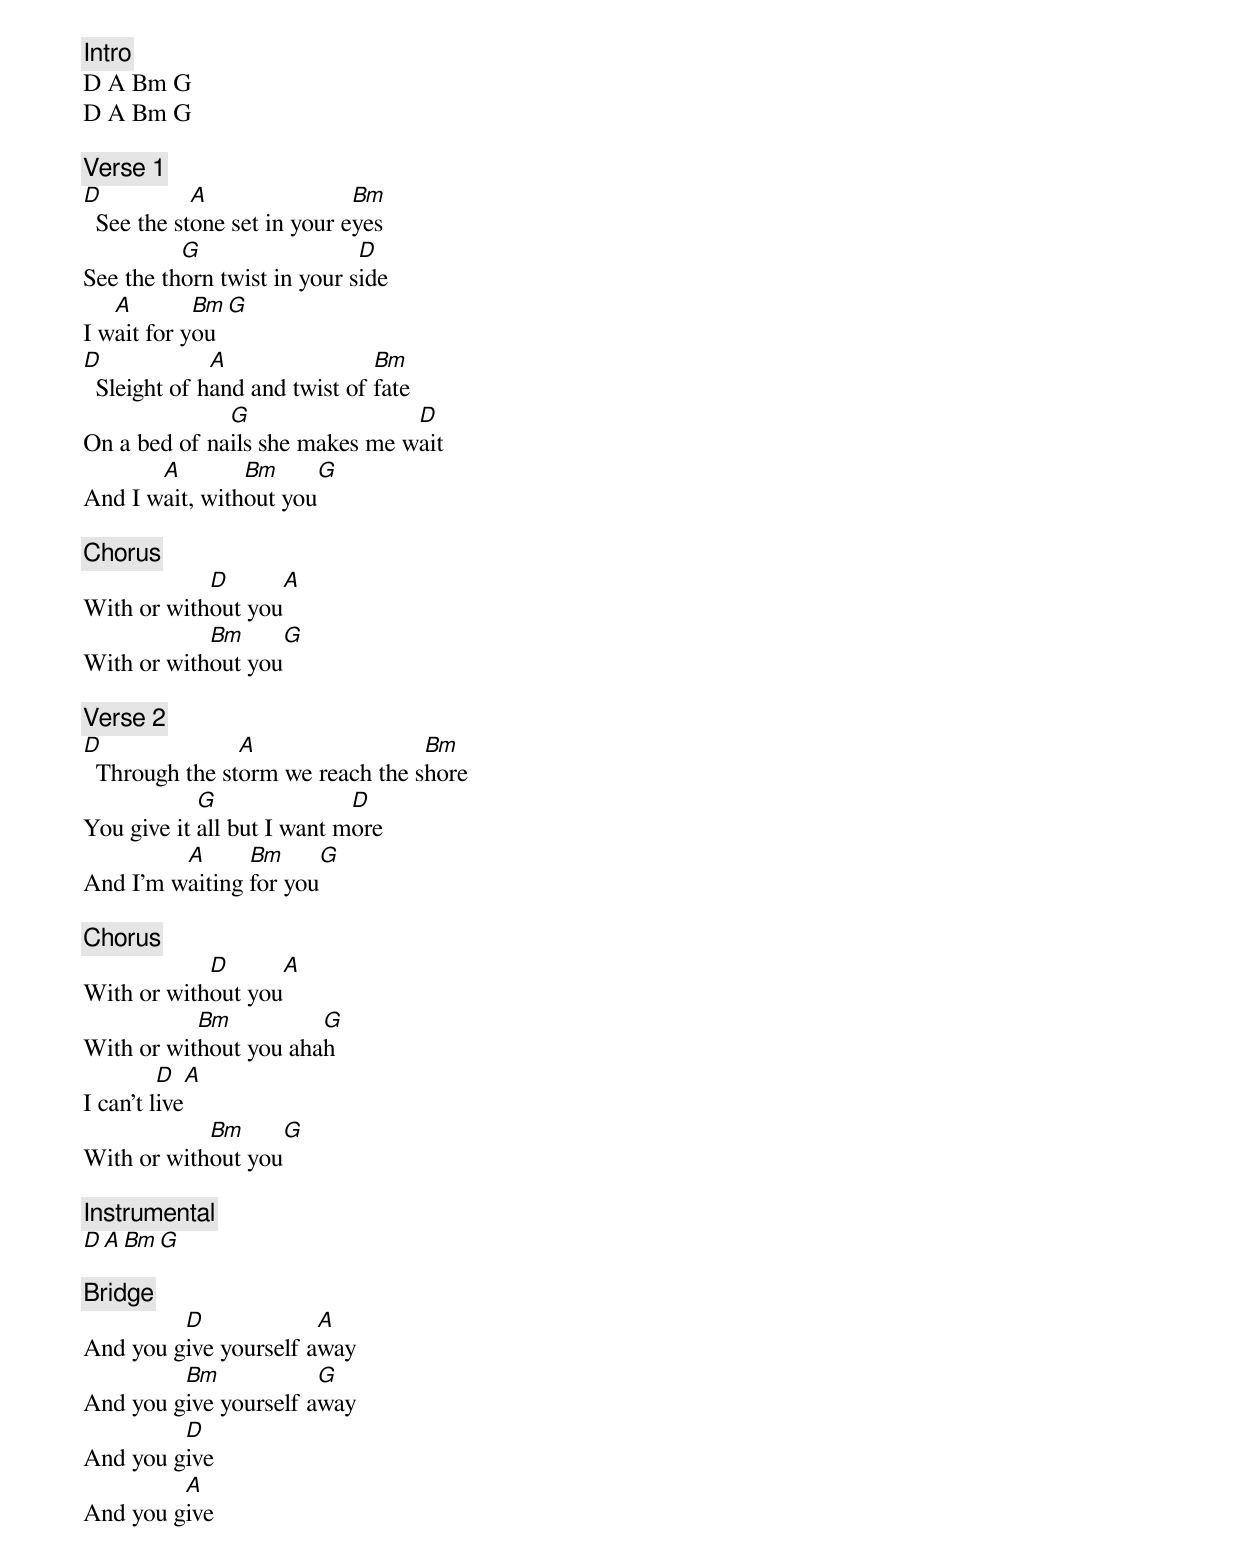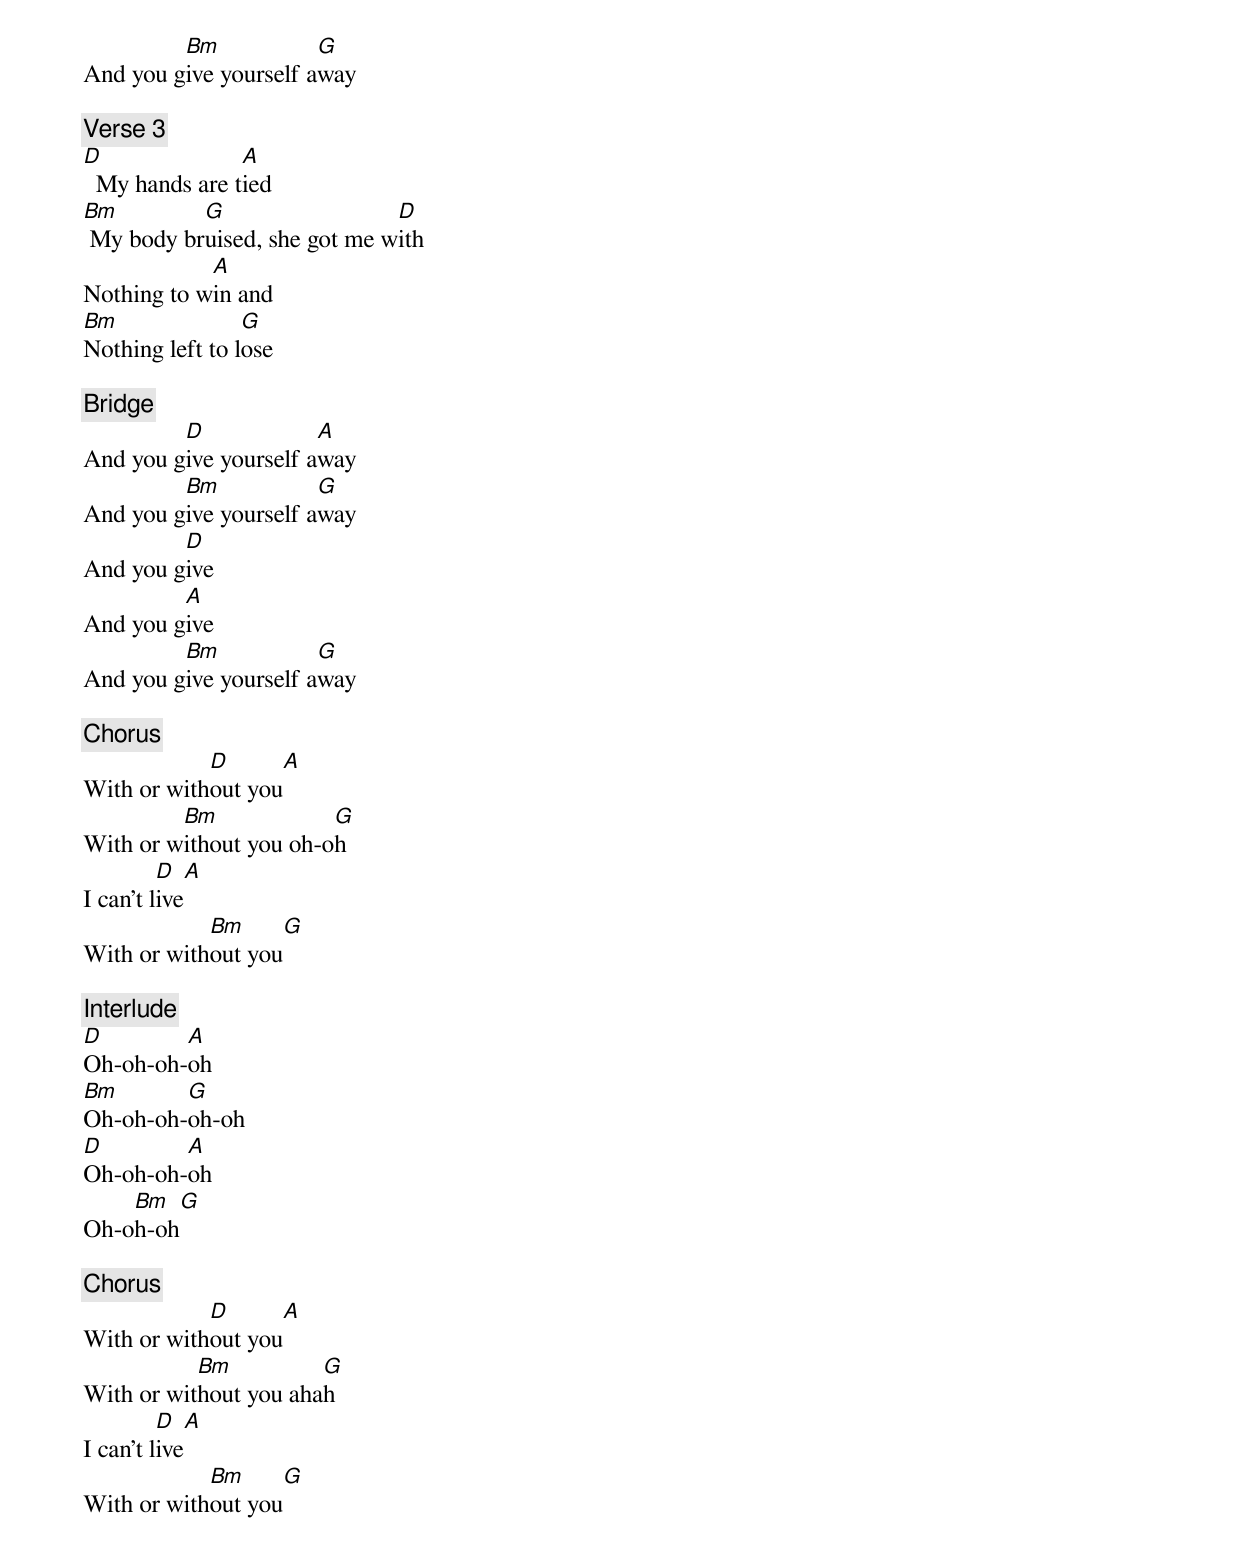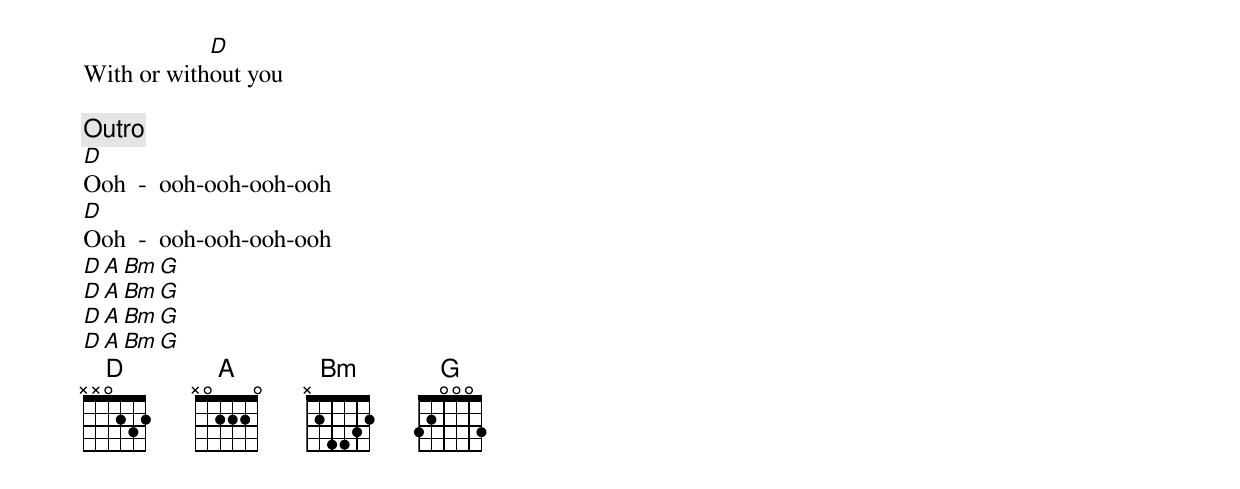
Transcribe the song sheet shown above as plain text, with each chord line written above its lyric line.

[Intro]
D A Bm G
D A Bm G

[Verse 1]
D           A                Bm
  See the stone set in your eyes
          G                  D
See the thorn twist in your side
   A        Bm   G
I wait for you
D             A                Bm
  Sleight of hand and twist of fate
              G                 D
On a bed of nails she makes me wait
       A        Bm       G
And I wait, without you

[Chorus]
            D            A
With or without you
            Bm           G
With or without you

[Verse 2]
D               A                 Bm
  Through the storm we reach the shore
            G               D
You give it all but I want more
         A      Bm        G
And I’m waiting for you

[Chorus]
            D         A
With or without you
           Bm          G
With or without you ahah
         D     A
I can’t live
            Bm       G
With or without you

[Instrumental]
D A Bm G

[Bridge]
         D             A
And you give yourself away
         Bm            G
And you give yourself away
         D
And you give
         A
And you give
         Bm            G
And you give yourself away

[Verse 3]
D               A
  My hands are tied
Bm         G                  D
 My body bruised, she got me with
            A
Nothing to win and
Bm               G
Nothing left to lose

[Bridge]
         D             A
And you give yourself away
         Bm            G
And you give yourself away
         D
And you give
         A
And you give
         Bm            G
And you give yourself away

[Chorus]
            D         A
With or without you
         Bm             G
With or without you oh-oh
         D     A
I can’t live
            Bm       G
With or without you

[Interlude]
D        A
Oh-oh-oh-oh
Bm       G
Oh-oh-oh-oh-oh
D        A
Oh-oh-oh-oh
    Bm      G
Oh-oh-oh

[Chorus]
            D         A
With or without you
           Bm          G
With or without you ahah
         D     A
I can’t live
            Bm       G
With or without you
            D
With or without you

[Outro]
D
Ooh  -  ooh-ooh-ooh-ooh
D
Ooh  -  ooh-ooh-ooh-ooh
D A Bm G
D A Bm G
D A Bm G
D A Bm G
